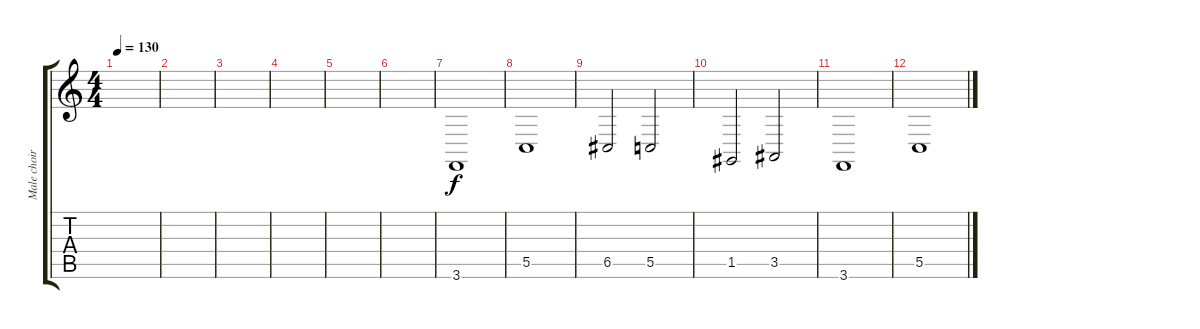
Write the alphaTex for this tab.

\track ("Male choir" "Male choir") {instrument choiraahs}
\staff {score tabs}
\tuning (D4 A3 F3 C3 G2 D2) {hide}
\ts (4 4)
\tempo 130
\clef g2
\ks c
|
|
|
|
|
|
3.6.1 |
5.5.1 |
6.5.2 5.5.2 |
1.5.2 3.5.2 |
3.6.1 |
5.5.1
